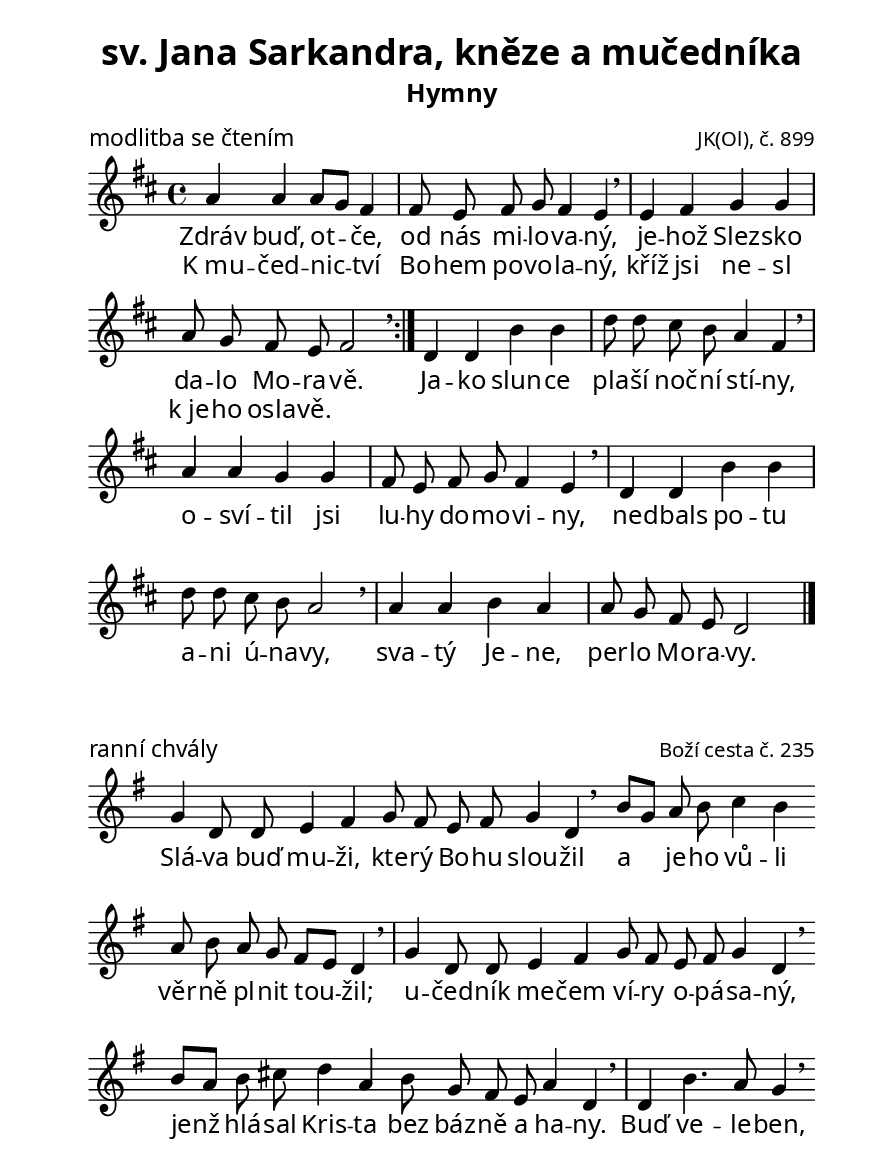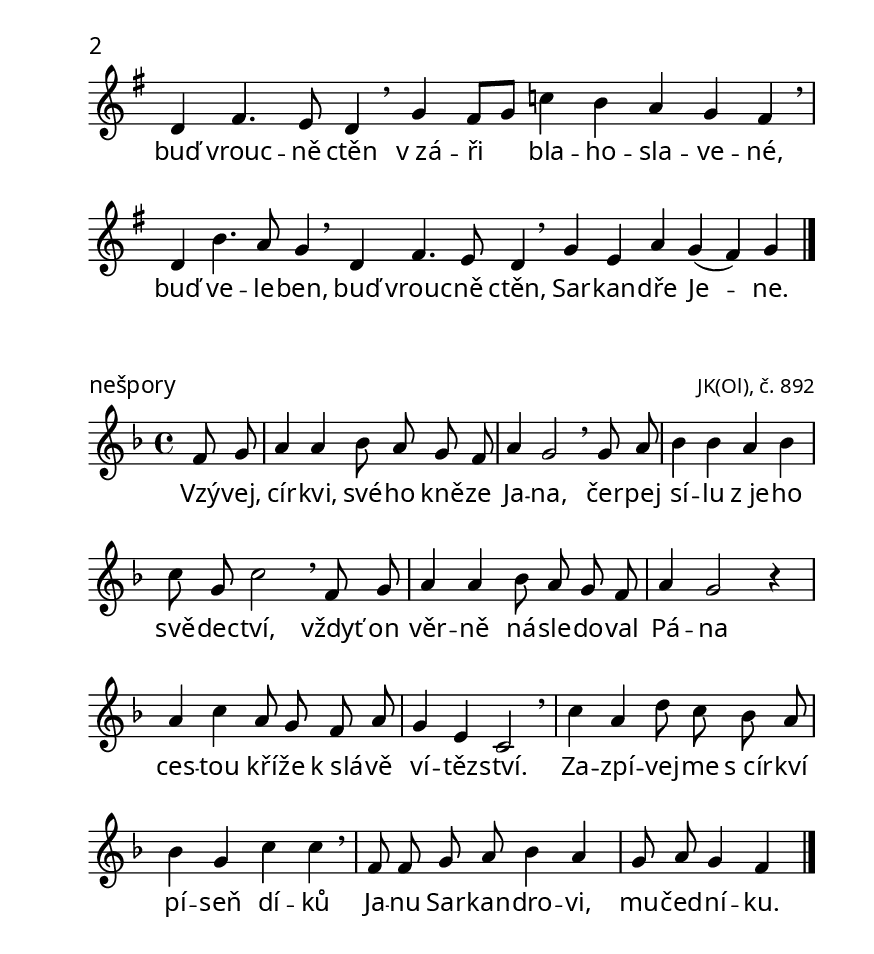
\version "2.19.16"

\include "../spolecne/layout.ly"
\include "../spolecne/tiraz.ly"
\include "../spolecne/nadpisy.ly"
\version "2.18.0"
% page style similar to that of the official Czech Divine Office hymnal

\paper {
  #(set-paper-size "a5")

  top-margin = 1\cm
  bottom-margin = 1\cm
  right-margin = 1\cm
  left-margin = 1.5\cm
}

\layout {
  indent = 0\cm
  ragged-last = ##f

  \override BreathingSign.Y-offset = 1 % placement common in Czech hymnals
  % TODO: the usual Czech breathe sign shape
}

\header {
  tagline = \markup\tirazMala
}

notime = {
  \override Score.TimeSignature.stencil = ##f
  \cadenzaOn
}


\header {
  title = "sv. Jana Sarkandra, kněze a mučedníka"
  subtitle = "Hymny"
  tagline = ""
}

\score {
  \relative c'' {
    \key d \major
    \autoBeamOff

    \time 4/4

    \repeat volta 2 {
      a4 a a8[ g] fis4 fis8 e fis g fis4 e \breathe
      e4 fis g g a8 g fis e fis2 \breathe
    }

    d4 d b' b d8 d cis b a4 fis \breathe
    a a g g fis8 e fis g fis4 e \breathe
    d4 d b' b d8 d8 cis b a2 \breathe
    a4 a b a a8 g fis e d2 \bar "|."
  }
  \addlyrics {
    Zdráv buď, ot -- če, od nás mi -- lo -- va -- ný,
    je -- hož Slez -- sko da -- lo Mo -- ra -- vě.

    Ja -- ko slun -- ce pla -- ší noč -- ní stí -- ny,
    o -- sví -- til jsi lu -- hy do -- mo -- vi -- ny,
    ne -- dbals po -- tu a -- ni ú -- na -- vy,
    sva -- tý Je -- ne, per -- lo Mo -- ra -- vy.
  }
  \addlyrics {
    K_mu -- čed -- nic -- tví Bo -- hem po -- vo -- la -- ný,
    kříž jsi ne -- sl k_je -- ho osla -- vě.
  }
  \header {
    fons_externus = "JK(Ol), č. 899"
    quid = "hymnus"
    modus = ""
    id = "mc"
    piece = "modlitba se čtením"
  }
}

\score {
  \relative c'' {
    \key g \major
    \autoBeamOff
    \notime
    g4 d8 d e4 fis \bar "" g8 fis e fis g4 d \breathe \bar ""
    b'8[ g] a b c4 b \bar "" a8 b a g fis[ e] d4 \breathe \bar "|"
    g4 d8 d e4 fis \bar "" g8 fis e fis g4 d \breathe \bar ""
    b'8[ a] b cis d4 a \bar "" b8 g fis e a4 d, \breathe \bar "|"
    d4 b'4. a8 g4 \breathe \bar "" d4 fis4. e8 d4 \breathe \bar ""
    g4 fis8[ g] c4 b a g fis \breathe \bar "|"
    d4 b'4. a8 g4 \breathe \bar "" d4 fis4. e8 d4 \breathe \bar ""
    g4 e a g( fis) g \bar "|."
  }
  \addlyrics {
    Slá -- va buď mu -- ži, kte -- rý Bo -- hu slou -- žil
    a je -- ho vů -- li věr -- ně pl -- nit tou -- žil;
    u -- čed -- ník me -- čem ví -- ry o -- pá -- sa -- ný,
    jenž hlá -- sal Kris -- ta bez báz -- ně a ha -- ny.

    Buď ve -- le -- ben, buď vrouc -- ně ctěn
    v_zá -- ři bla -- ho -- sla -- ve -- né,
    buď ve -- le -- ben, buď vrouc -- ně ctěn,
    Sar -- kan -- dře Je -- ne.
  }
  \header {
    fons_externus = "Boží cesta č. 235"
    quid = "hymnus"
    modus = ""
    id = "rch"
    piece = "ranní chvály"
  }
}

\score {
  \relative c' {
    \key f \major
    \autoBeamOff

    \time 4/4

    \partial 4 { f8 g } a4 a bes8 a g f a4 g2 \breathe
    g8 a bes4 bes a bes c8 g c2 \breathe
    f,8 g a4 a bes8 a g f a4 g2 r4
    a4 c a8 g f a g4 e c2 \breathe
    c'4 a d8 c bes a bes4 g c c \breathe
    f,8 f g a bes4 a g8 a g4 f \bar "|."
  }
  \addlyrics {
    Vzý -- vej, cír -- kvi, své -- ho kně -- ze Ja -- na,
    čer -- pej sí -- lu z_je -- ho svě -- dec -- tví,
    vždyť on věr -- ně ná -- sle -- do -- val Pá -- na
    ces -- tou kří -- že k_slá -- vě ví -- těz -- ství.
    Za -- zpí -- vej -- me s_cír -- kví pí -- seň dí -- ků
    Ja -- nu Sar -- kan -- dro -- vi, mu -- čed -- ní -- ku.
  }
  \header {
    fons_externus = "JK(Ol), č. 892"
    quid = "hymnus"
    modus = ""
    id = "ne"
    piece = "nešpory"
  }
}